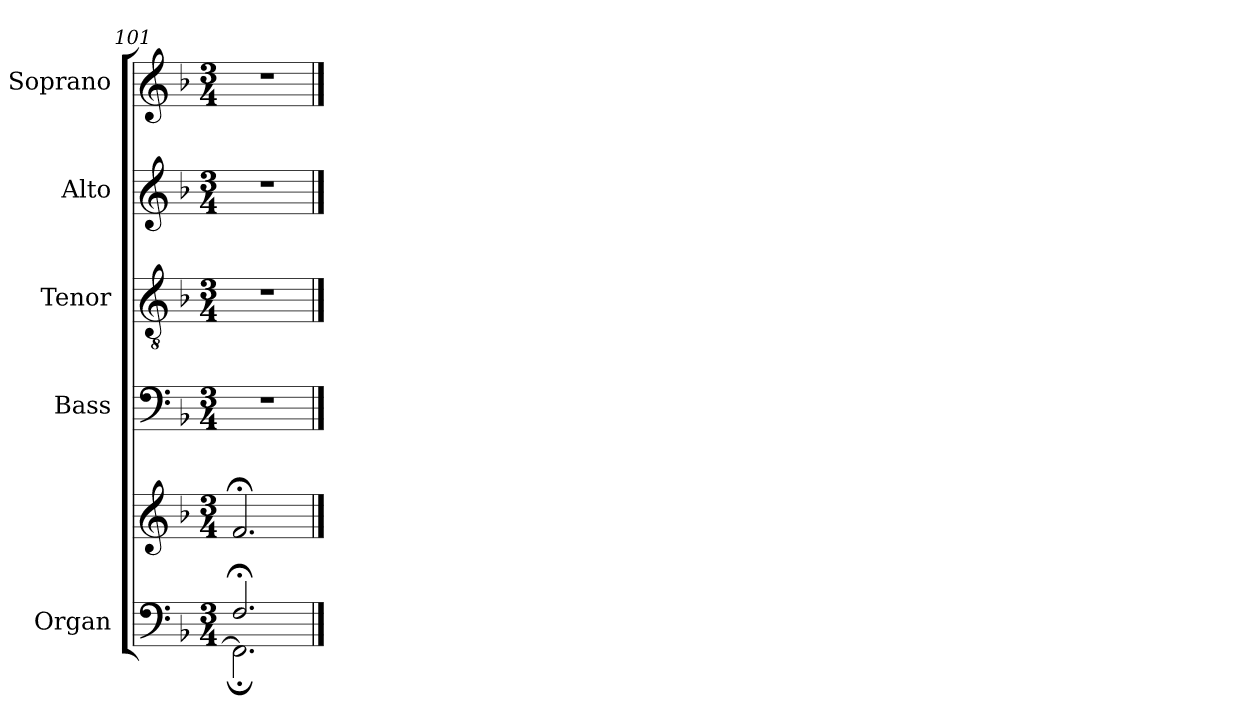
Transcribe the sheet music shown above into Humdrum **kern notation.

**kern	**kern	**kern	**kern	**kern	**kern
*part5	*part5	*part4	*part3	*part2	*part1
*staff6	*staff5	*staff4	*staff3	*staff2	*staff1
*I"Organ	*	*I"Bass	*I"Tenor	*I"Alto	*I"Soprano
*I'Org.	*	*I'B.	*I'T.	*I'A.	*I'S.
*clefF4	*clefG2	*clefF4	*clefGv2	*clefG2	*clefG2
*	*	*	*ITrd7c12	*	*
*k[b-]	*k[b-]	*k[b-]	*k[b-]	*k[b-]	*k[b-]
*F:	*F:	*F:	*F:	*F:	*F:
*M3/4	*M3/4	*M3/4	*M3/4	*M3/4	*M3/4
=101	=101	=101	=101	=101	=101
*^	*	*	*	*	*
!	!	!	!LO:N:vis=1	!LO:N:vis=1	!LO:N:vis=1	!LO:N:vis=1
2.F;i/	2.FF;i\]	2.f;i/	2.r	2.r	2.r	2.r
*v	*v	*	*	*	*	*
==	==	==	==	==	==
*-	*-	*-	*-	*-	*-
